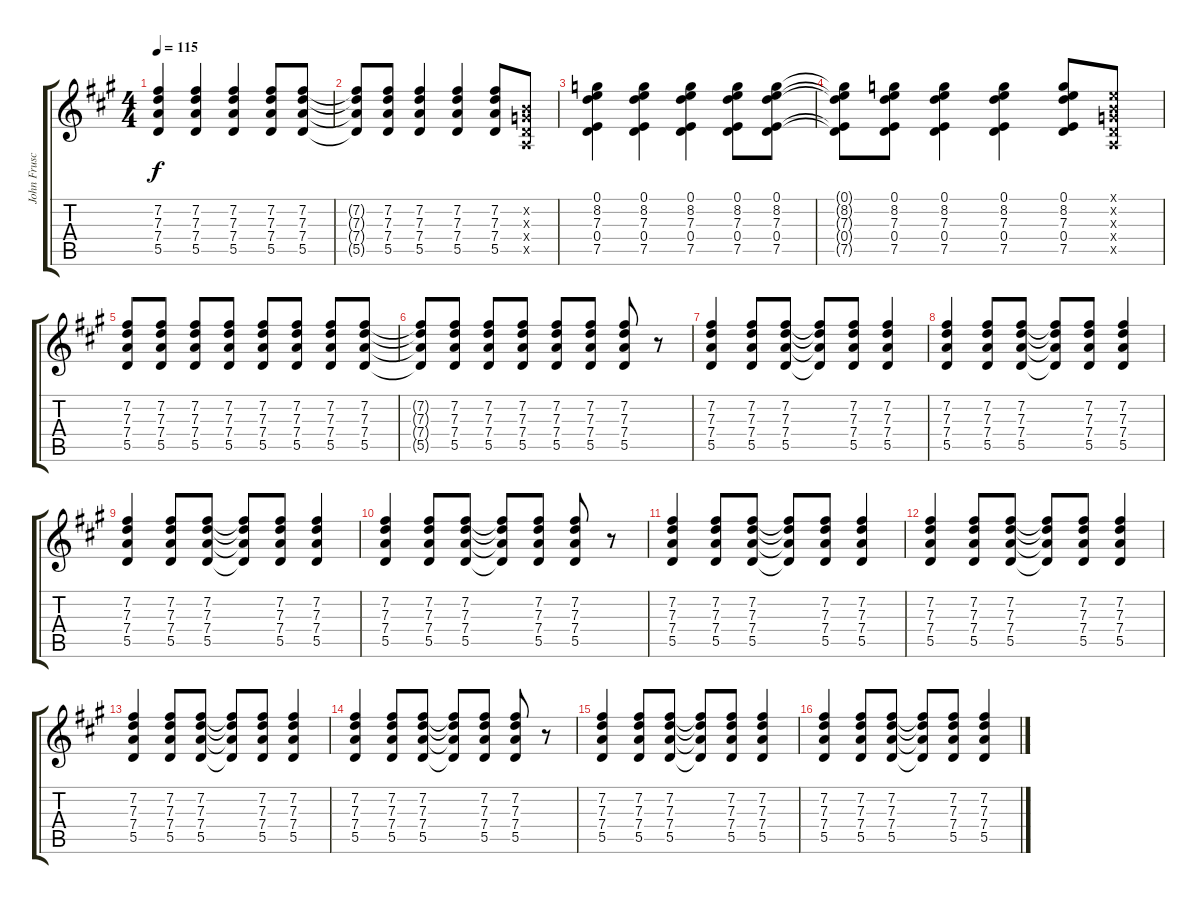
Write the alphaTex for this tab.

\track ("John Frusciante" "John Frusc") {instrument electricguitarclean}
\staff {score tabs}
\tuning (E4 B3 G3 D3 A2 E2) {hide}
\ts (4 4)
\tempo 115
\clef g2
\ks a
(7.2 7.3 7.4 5.5).4{dy f} (7.2 7.3 7.4 5.5).4 (7.2 7.3 7.4 5.5).4 (7.2 7.3 7.4 5.5).8 (7.2 7.3 7.4 5.5).8 |
(7.2{t} 7.3{t} 7.4{t} 5.5{t}).8 (7.2 7.3 7.4 5.5).8 (7.2 7.3 7.4 5.5).4 (7.2 7.3 7.4 5.5).4 (7.2 7.3 7.4 5.5).8 (0.2{x} 0.3{x} 0.4{x} 0.5{x}).8 |
(0.1 8.2 7.3 0.4 7.5).4 (0.1 8.2 7.3 0.4 7.5).4 (0.1 8.2 7.3 0.4 7.5).4 (0.1 8.2 7.3 0.4 7.5).8 (0.1 8.2 7.3 0.4 7.5).8 |
(0.1{t} 8.2{t} 7.3{t} 0.4{t} 7.5{t}).8 (0.1 8.2 7.3 0.4 7.5).8 (0.1 8.2 7.3 0.4 7.5).4 (0.1 8.2 7.3 0.4 7.5).4 (0.1 8.2 7.3 0.4 7.5).8 (0.1{x} 0.2{x} 0.3{x} 0.4{x} 0.5{x}).8 |
(7.2 7.3 7.4 5.5).8 (7.2 7.3 7.4 5.5).8 (7.2 7.3 7.4 5.5).8 (7.2 7.3 7.4 5.5).8 (7.2 7.3 7.4 5.5).8 (7.2 7.3 7.4 5.5).8 (7.2 7.3 7.4 5.5).8 (7.2 7.3 7.4 5.5).8 |
(7.2{t} 7.3{t} 7.4{t} 5.5{t}).8 (7.2 7.3 7.4 5.5).8 (7.2 7.3 7.4 5.5).8 (7.2 7.3 7.4 5.5).8 (7.2 7.3 7.4 5.5).8 (7.2 7.3 7.4 5.5).8 (7.2 7.3 7.4 5.5).8 r.8 |
(7.2 7.3 7.4 5.5).4 (7.2 7.3 7.4 5.5).8 (7.2 7.3 7.4 5.5).8 (7.2{t} 7.3{t} 7.4{t} 5.5{t}).8 (7.2 7.3 7.4 5.5).8 (7.2 7.3 7.4 5.5).4 |
(7.2 7.3 7.4 5.5).4 (7.2 7.3 7.4 5.5).8 (7.2 7.3 7.4 5.5).8 (7.2{t} 7.3{t} 7.4{t} 5.5{t}).8 (7.2 7.3 7.4 5.5).8 (7.2 7.3 7.4 5.5).4 |
(7.2 7.3 7.4 5.5).4 (7.2 7.3 7.4 5.5).8 (7.2 7.3 7.4 5.5).8 (7.2{t} 7.3{t} 7.4{t} 5.5{t}).8 (7.2 7.3 7.4 5.5).8 (7.2 7.3 7.4 5.5).4 |
(7.2 7.3 7.4 5.5).4 (7.2 7.3 7.4 5.5).8 (7.2 7.3 7.4 5.5).8 (7.2{t} 7.3{t} 7.4{t} 5.5{t}).8 (7.2 7.3 7.4 5.5).8 (7.2 7.3 7.4 5.5).8 r.8 |
(7.2 7.3 7.4 5.5).4 (7.2 7.3 7.4 5.5).8 (7.2 7.3 7.4 5.5).8 (7.2{t} 7.3{t} 7.4{t} 5.5{t}).8 (7.2 7.3 7.4 5.5).8 (7.2 7.3 7.4 5.5).4 |
(7.2 7.3 7.4 5.5).4 (7.2 7.3 7.4 5.5).8 (7.2 7.3 7.4 5.5).8 (7.2{t} 7.3{t} 7.4{t} 5.5{t}).8 (7.2 7.3 7.4 5.5).8 (7.2 7.3 7.4 5.5).4 |
(7.2 7.3 7.4 5.5).4 (7.2 7.3 7.4 5.5).8 (7.2 7.3 7.4 5.5).8 (7.2{t} 7.3{t} 7.4{t} 5.5{t}).8 (7.2 7.3 7.4 5.5).8 (7.2 7.3 7.4 5.5).4 |
(7.2 7.3 7.4 5.5).4 (7.2 7.3 7.4 5.5).8 (7.2 7.3 7.4 5.5).8 (7.2{t} 7.3{t} 7.4{t} 5.5{t}).8 (7.2 7.3 7.4 5.5).8 (7.2 7.3 7.4 5.5).8 r.8 |
(7.2 7.3 7.4 5.5).4 (7.2 7.3 7.4 5.5).8 (7.2 7.3 7.4 5.5).8 (7.2{t} 7.3{t} 7.4{t} 5.5{t}).8 (7.2 7.3 7.4 5.5).8 (7.2 7.3 7.4 5.5).4 |
(7.2 7.3 7.4 5.5).4 (7.2 7.3 7.4 5.5).8 (7.2 7.3 7.4 5.5).8 (7.2{t} 7.3{t} 7.4{t} 5.5{t}).8 (7.2 7.3 7.4 5.5).8 (7.2 7.3 7.4 5.5).4
